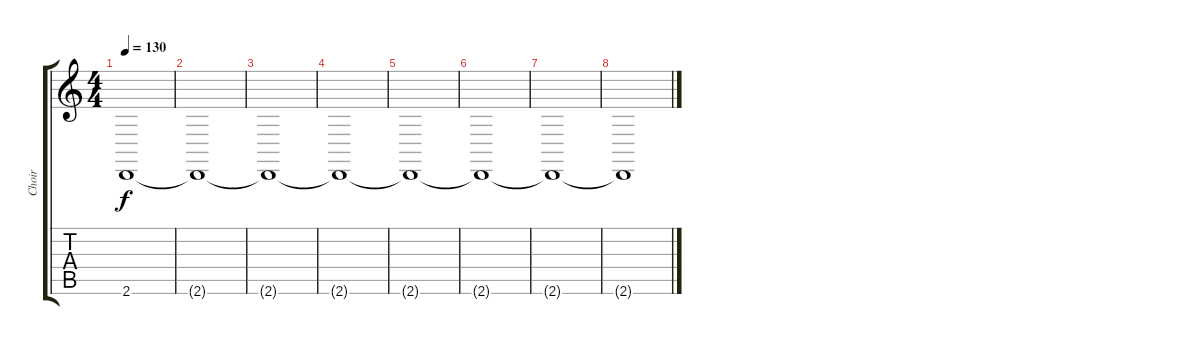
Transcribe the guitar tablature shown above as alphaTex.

\track ("Choir" "Choir") {instrument choiraahs}
\staff {score tabs}
\tuning (D4 A3 F3 C3 G2 C2) {hide}
\ts (4 4)
\tempo 130
\clef g2
\ks c
2.6.1{dy f instrument choiraahs} |
2.6{t}.1 |
2.6{t}.1 |
2.6{t}.1 |
2.6{t}.1 |
2.6{t}.1 |
2.6{t}.1 |
2.6{t}.1
